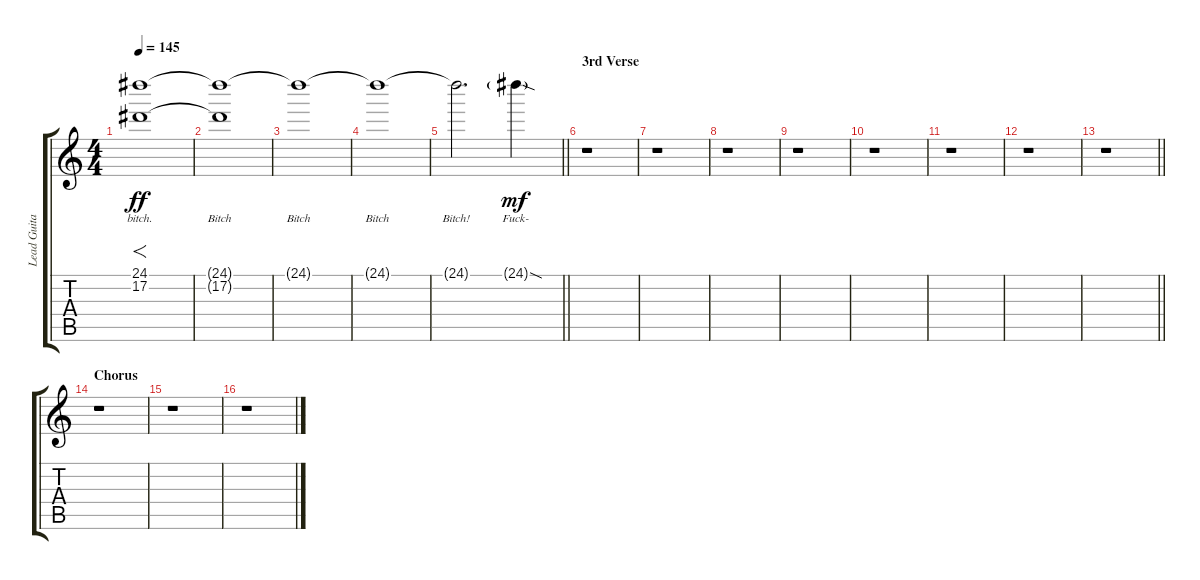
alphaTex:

\track ("Lead Guitar (Slash)" "Lead Guita") {instrument overdrivenguitar}
\staff {score tabs}
\tuning (Eb4 Bb3 Gb3 Db3 Ab2 Eb2) {hide}
\ts (4 4)
\tempo 145
\clef g2
\ks c
(24.1 17.2{t}).1{f lyrics (0 "bitch.") lyrics (1 "") lyrics (2 "") lyrics (3 "") lyrics (4 "") dy ff} |
(24.1{t} 17.2{t}).1{lyrics (0 "Bitch") lyrics (1 "") lyrics (2 "") lyrics (3 "") lyrics (4 "")} |
24.1{t}.1{lyrics (0 "Bitch") lyrics (1 "") lyrics (2 "") lyrics (3 "") lyrics (4 "")} |
24.1{t}.1{lyrics (0 "Bitch") lyrics (1 "") lyrics (2 "") lyrics (3 "") lyrics (4 "")} |
\barLineRight lightlight
24.1{t}.2{d lyrics (0 "Bitch!") lyrics (1 "") lyrics (2 "") lyrics (3 "") lyrics (4 "")} 24.1{sod g}.4{lyrics (0 "Fuck-") lyrics (1 "") lyrics (2 "") lyrics (3 "") lyrics (4 "") dy mf} |
\section ("" "3rd Verse")
r.1 |
r.1 |
r.1 |
r.1 |
r.1 |
r.1 |
r.1 |
\barLineRight lightlight
r.1 |
\section ("" "Chorus")
r.1 |
r.1 |
r.1
